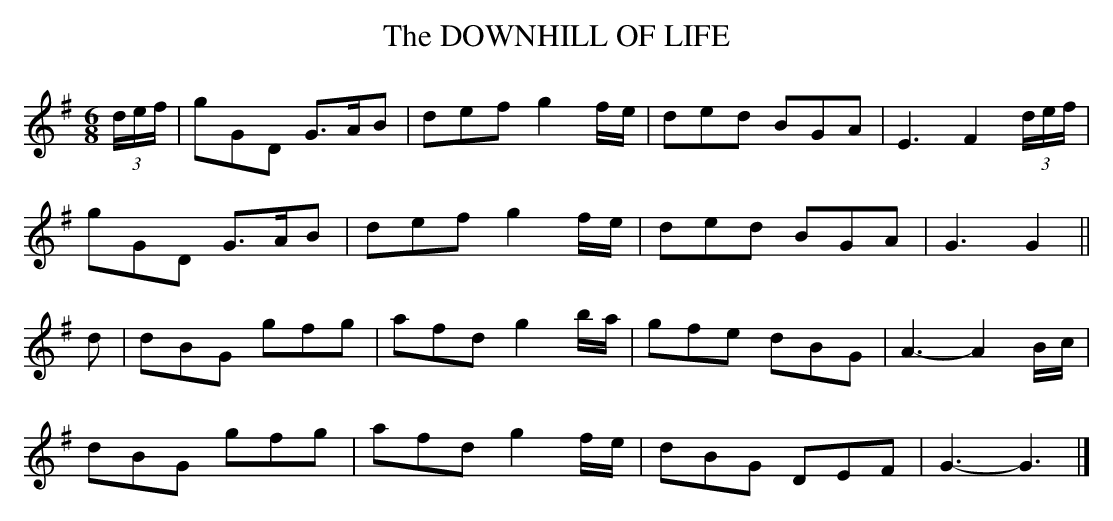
X:1
T:DOWNHILL OF LIFE, The
M:6/8
L:1/8
K:G
(3d/e/f/|gGD G>AB|def g2f/e/|ded BGA|\
E3 F2 (3d/e/f/|
gGD G>AB|def g2f/e/|ded BGA|G3G2||
d|dBG gfg|afd g2b/a/|gfe dBG|A3-A2B/c/|
dBG gfg|afd g2f/e/|dBG DEF|G3-G3|]
